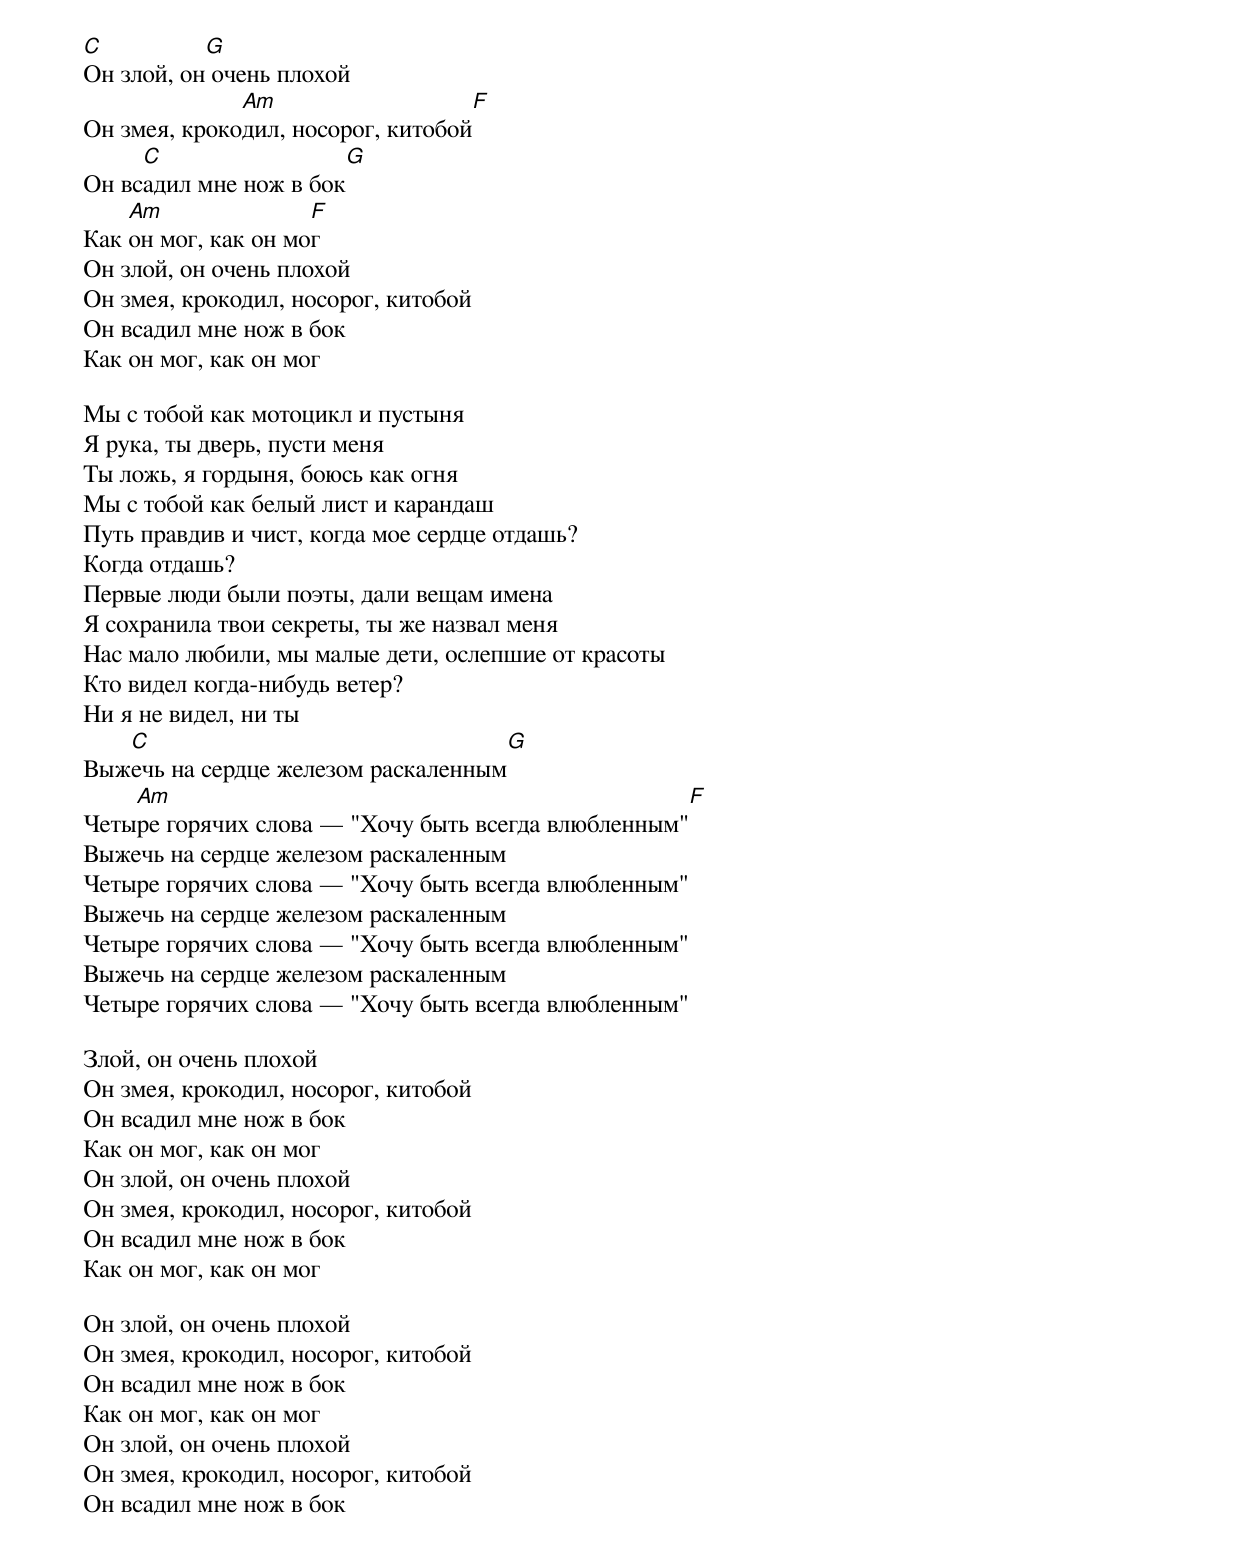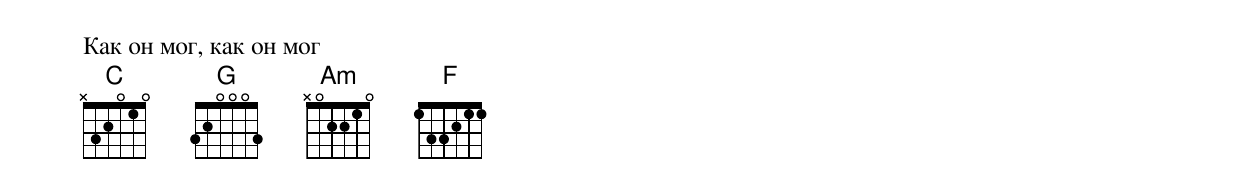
C          G
Он злой, он очень плохой
              Am                             F
Он змея, крокодил, носорог, китобой
     C                        G
Он всадил мне нож в бок
    Am               F
Как он мог, как он мог
Он злой, он очень плохой
Он змея, крокодил, носорог, китобой
Он всадил мне нож в бок
Как он мог, как он мог

Мы с тобой как мотоцикл и пустыня
Я рука, ты дверь, пусти меня
Ты ложь, я гордыня, боюсь как огня
Мы с тобой как белый лист и карандаш
Путь правдив и чист, когда мое сердце отдашь?
Когда отдашь?
Первые люди были поэты, дали вещам имена
Я сохранила твои секреты, ты же назвал меня
Нас мало любили, мы малые дети, ослепшие от красоты
Кто видел когда-нибудь ветер?
Ни я не видел, ни ты
   C                                  G
Выжечь на сердце железом раскаленным
    Am                                              F
Четыре горячих слова — "Хочу быть всегда влюбленным"
Выжечь на сердце железом раскаленным
Четыре горячих слова — "Хочу быть всегда влюбленным"
Выжечь на сердце железом раскаленным
Четыре горячих слова — "Хочу быть всегда влюбленным"
Выжечь на сердце железом раскаленным
Четыре горячих слова — "Хочу быть всегда влюбленным"

Злой, он очень плохой
Он змея, крокодил, носорог, китобой
Он всадил мне нож в бок
Как он мог, как он мог
Он злой, он очень плохой
Он змея, крокодил, носорог, китобой
Он всадил мне нож в бок
Как он мог, как он мог

Он злой, он очень плохой
Он змея, крокодил, носорог, китобой
Он всадил мне нож в бок
Как он мог, как он мог
Он злой, он очень плохой
Он змея, крокодил, носорог, китобой
Он всадил мне нож в бок
Как он мог, как он мог
